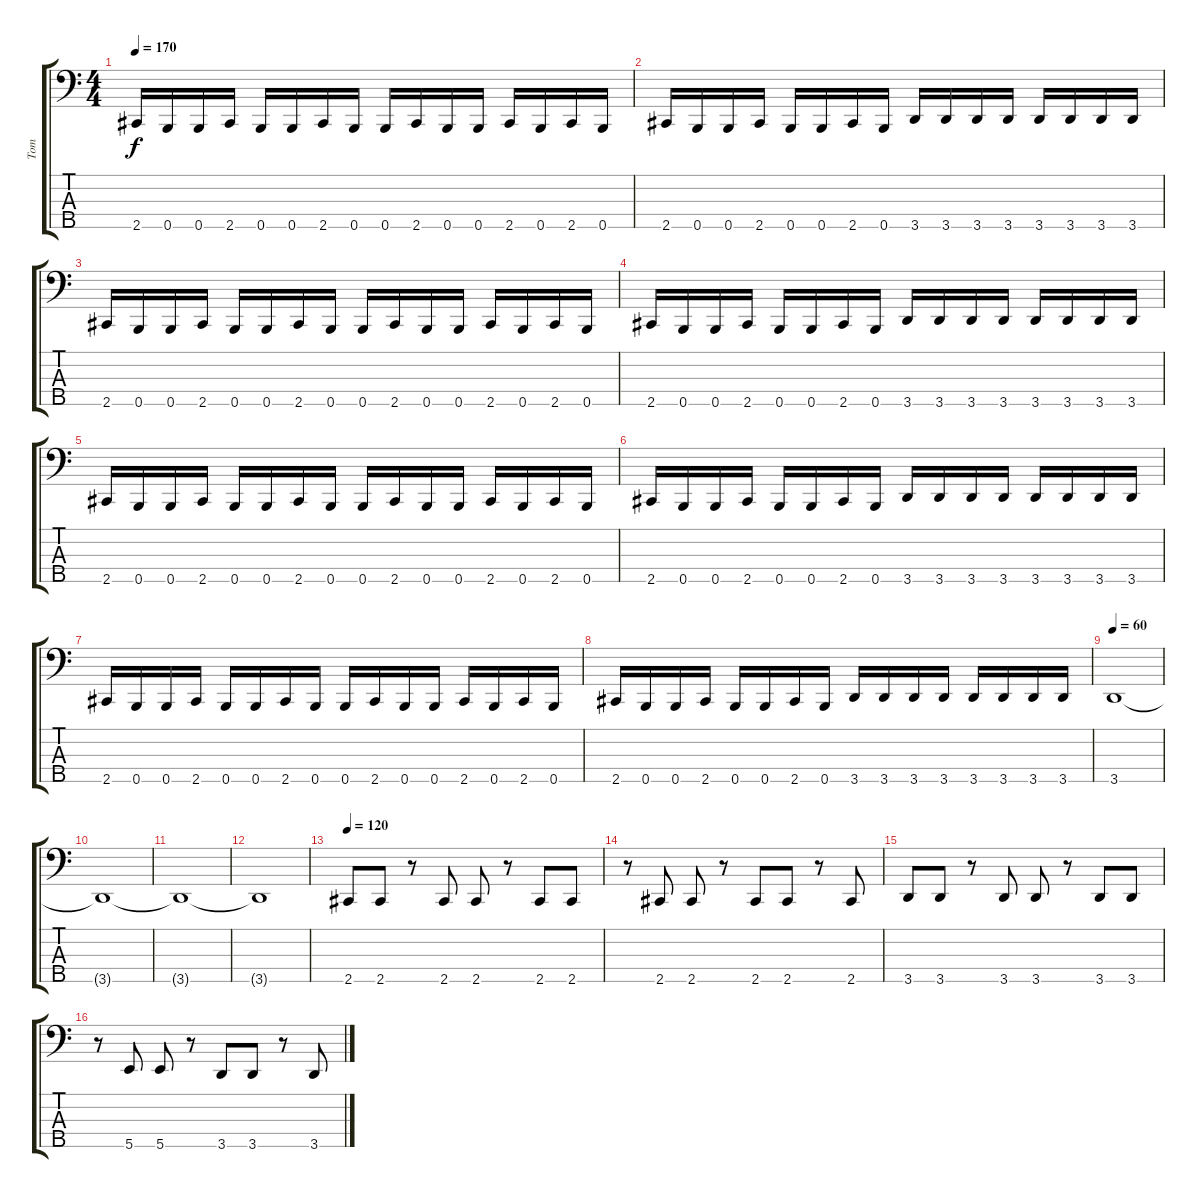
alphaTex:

\track ("Tom" "Tom") {instrument electricbasspick}
\staff {score tabs}
\tuning (A2 E2 B1 Gb1 B0) {hide}
\ts (4 4)
\tempo 170
\clef f4
\ks c
2.5.16{dy f} 0.5.16 0.5.16 2.5.16 0.5.16 0.5.16 2.5.16 0.5.16 0.5.16 2.5.16 0.5.16 0.5.16 2.5.16 0.5.16 2.5.16 0.5.16 |
2.5.16 0.5.16 0.5.16 2.5.16 0.5.16 0.5.16 2.5.16 0.5.16 3.5.16 3.5.16 3.5.16 3.5.16 3.5.16 3.5.16 3.5.16 3.5.16 |
2.5.16 0.5.16 0.5.16 2.5.16 0.5.16 0.5.16 2.5.16 0.5.16 0.5.16 2.5.16 0.5.16 0.5.16 2.5.16 0.5.16 2.5.16 0.5.16 |
2.5.16 0.5.16 0.5.16 2.5.16 0.5.16 0.5.16 2.5.16 0.5.16 3.5.16 3.5.16 3.5.16 3.5.16 3.5.16 3.5.16 3.5.16 3.5.16 |
2.5.16 0.5.16 0.5.16 2.5.16 0.5.16 0.5.16 2.5.16 0.5.16 0.5.16 2.5.16 0.5.16 0.5.16 2.5.16 0.5.16 2.5.16 0.5.16 |
2.5.16 0.5.16 0.5.16 2.5.16 0.5.16 0.5.16 2.5.16 0.5.16 3.5.16 3.5.16 3.5.16 3.5.16 3.5.16 3.5.16 3.5.16 3.5.16 |
2.5.16 0.5.16 0.5.16 2.5.16 0.5.16 0.5.16 2.5.16 0.5.16 0.5.16 2.5.16 0.5.16 0.5.16 2.5.16 0.5.16 2.5.16 0.5.16 |
2.5.16 0.5.16 0.5.16 2.5.16 0.5.16 0.5.16 2.5.16 0.5.16 3.5.16 3.5.16 3.5.16 3.5.16 3.5.16 3.5.16 3.5.16 3.5.16 |
\tempo 60
3.5.1 |
3.5{t}.1 |
3.5{t}.1 |
3.5{t}.1 |
\tempo 120
2.5.8 2.5.8 r.8 2.5.8 2.5.8 r.8 2.5.8 2.5.8 |
r.8 2.5.8 2.5.8 r.8 2.5.8 2.5.8 r.8 2.5.8 |
3.5.8 3.5.8 r.8 3.5.8 3.5.8 r.8 3.5.8 3.5.8 |
r.8 5.5.8 5.5.8 r.8 3.5.8 3.5.8 r.8 3.5.8
